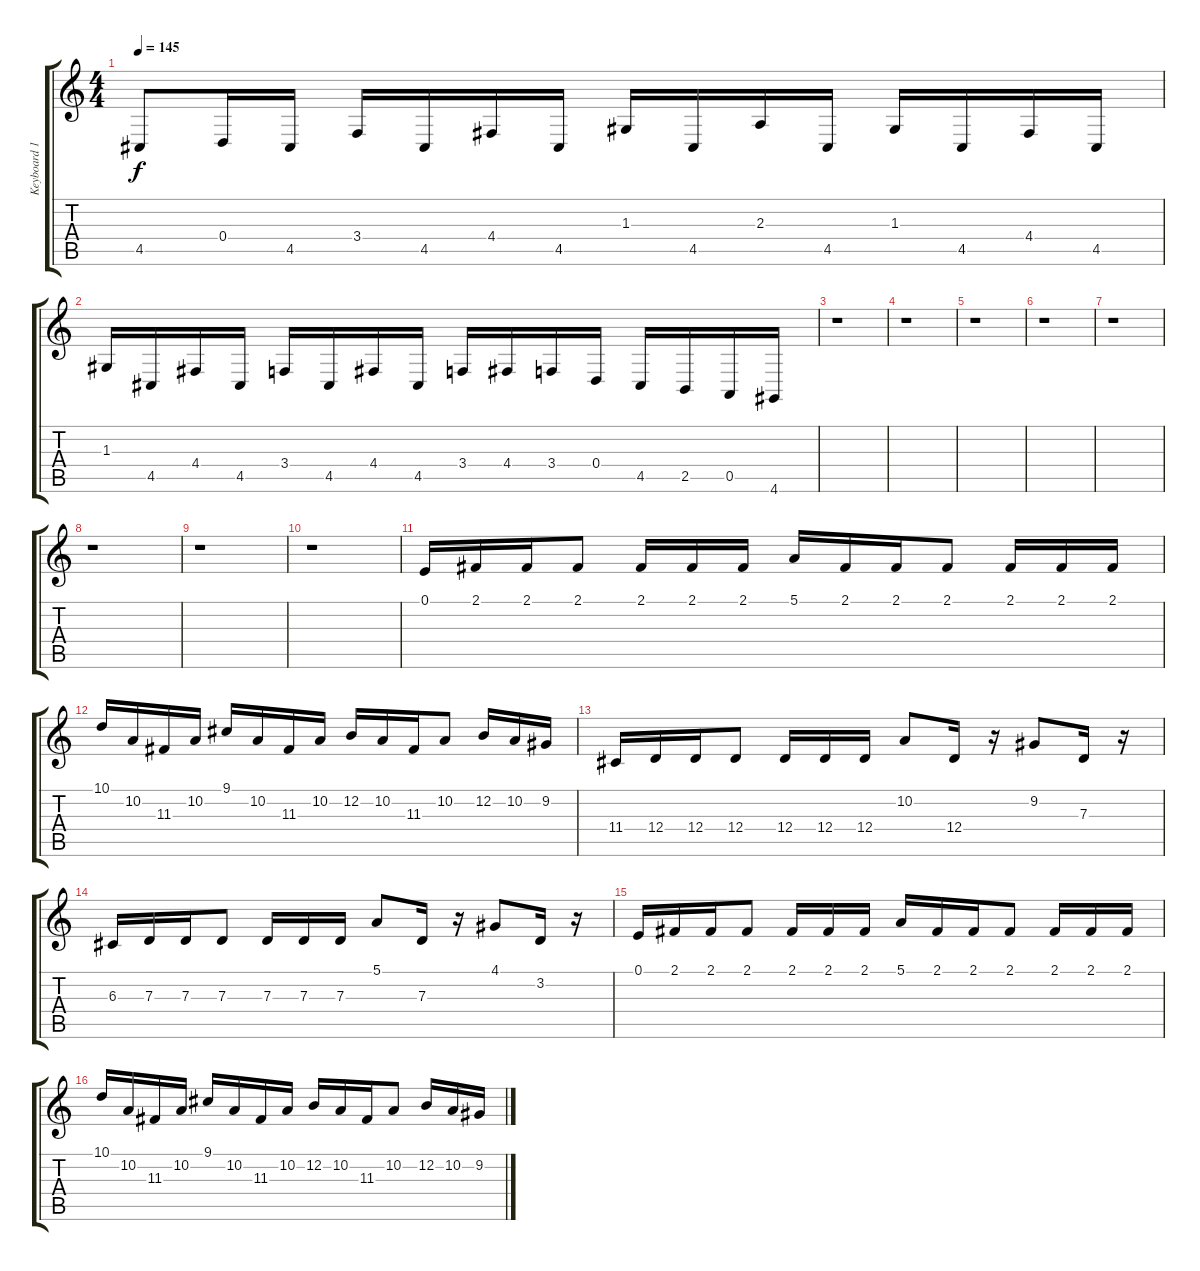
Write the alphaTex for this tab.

\track ("Keyboard 1." "Keyboard 1") {instrument harpsichord}
\staff {score tabs}
\tuning (E4 B3 G3 D3 A2 E2) {hide}
\ts (4 4)
\tempo 145
\clef g2
\ks c
4.5.8{dy f} 0.4.16 4.5.16 3.4.16 4.5.16 4.4.16 4.5.16 1.3.16 4.5.16 2.3.16 4.5.16 1.3.16 4.5.16 4.4.16 4.5.16 |
1.3.16 4.5.16 4.4.16 4.5.16 3.4.16 4.5.16 4.4.16 4.5.16 3.4.16 4.4.16 3.4.16 0.4.16 4.5.16 2.5.16 0.5.16 4.6.16 |
r.1 |
r.1 |
r.1 |
r.1 |
r.1 |
r.1 |
r.1 |
r.1 |
0.1.16 2.1.16 2.1.16 2.1.8 2.1.16 2.1.16 2.1.16 5.1.16 2.1.16 2.1.16 2.1.8 2.1.16 2.1.16 2.1.16 |
10.1.16 10.2.16 11.3.16 10.2.16 9.1.16 10.2.16 11.3.16 10.2.16 12.2.16 10.2.16 11.3.16 10.2.8 12.2.16 10.2.16 9.2.16 |
11.4.16 12.4.16 12.4.16 12.4.8 12.4.16 12.4.16 12.4.16 10.2.8 12.4.16 r.16 9.2.8 7.3.16 r.16 |
6.3.16 7.3.16 7.3.16 7.3.8 7.3.16 7.3.16 7.3.16 5.1.8 7.3.16 r.16 4.1.8 3.2.16 r.16 |
0.1.16 2.1.16 2.1.16 2.1.8 2.1.16 2.1.16 2.1.16 5.1.16 2.1.16 2.1.16 2.1.8 2.1.16 2.1.16 2.1.16 |
10.1.16 10.2.16 11.3.16 10.2.16 9.1.16 10.2.16 11.3.16 10.2.16 12.2.16 10.2.16 11.3.16 10.2.8 12.2.16 10.2.16 9.2.16
